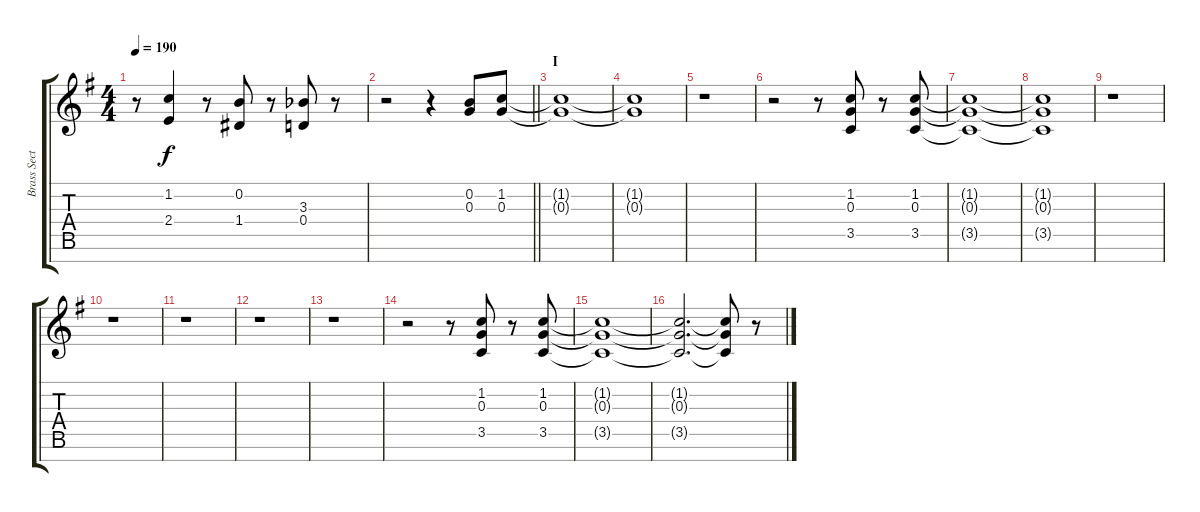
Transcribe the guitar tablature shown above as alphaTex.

\track ("Brass Section I" "Brass Sect") {instrument brasssection}
\staff {score tabs}
\tuning (E5 B4 G4 D4 A3 E3 B2) {hide}
\ts (4 4)
\tempo 190
\clef g2
\ks g
r.8{dy f} (1.2 2.4).4 r.8 (0.2 1.4).8 r.8 (3.3{acc b} 0.4).8 r.8 |
\barLineRight lightlight
r.2 r.4 (0.2 0.3).8 (1.2 0.3).8 |
\section ("" "I")
(1.2{t} 0.3{t}).1 |
(1.2{t} 0.3{t}).1 |
r.1 |
r.2 r.8 (1.2 0.3 3.5).8 r.8 (1.2 0.3 3.5).8 |
(1.2{t} 0.3{t} 3.5{t}).1 |
(1.2{t} 0.3{t} 3.5{t}).1 |
r.1 |
r.1 |
r.1 |
r.1 |
r.1 |
r.2 r.8 (1.2 0.3 3.5).8 r.8 (1.2 0.3 3.5).8 |
(1.2{t} 0.3{t} 3.5{t}).1 |
(1.2{t} 0.3{t} 3.5{t}).2{d} (1.2{t} 0.3{t} 3.5{t}).8 r.8
